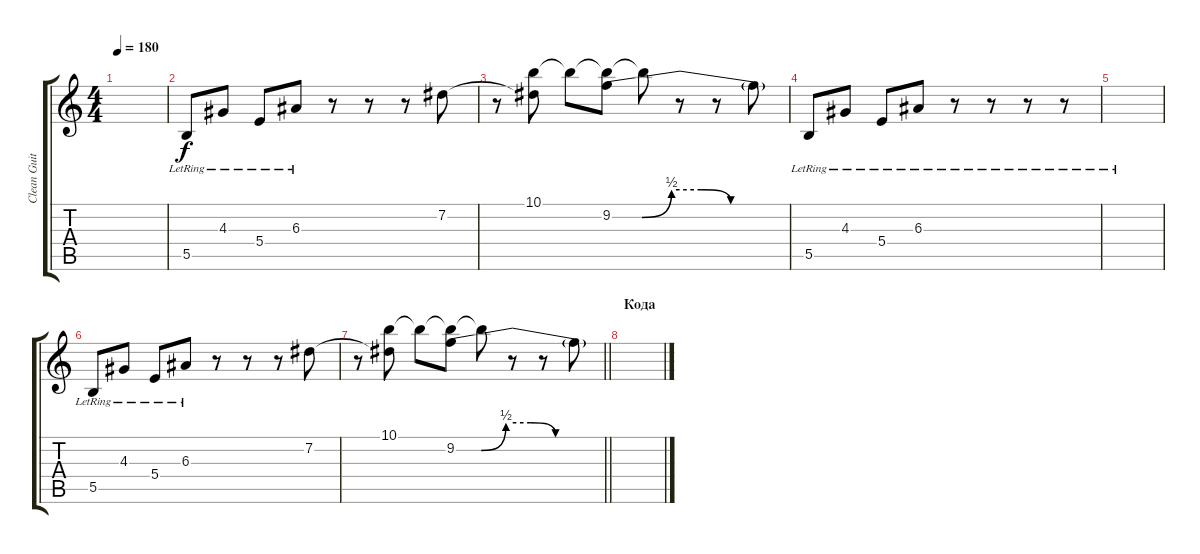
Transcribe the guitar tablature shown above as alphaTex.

\track ("Clean Guitar" "Clean Guit") {instrument electricguitarclean}
\staff {score tabs}
\tuning (Db4 Ab3 E3 B2 Gb2 B1) {hide}
\ts (4 4)
\tempo 180
\clef g2
\ks c
|
5.5{lr}.8 4.3{lr}.8 5.4{lr}.8 6.3{lr}.8 r.8 r.8 r.8 7.2.8{balance 12} |
r.8 (10.1 7.2{t}).8 10.1{t}.8 (10.1{t} 9.2{be (custom 0 0 10 0 20 2 30 2 40 0 60 0)}).8 10.1{t}.8 r.8 r.8 9.2{t}.8 |
5.5{lr}.8{balance 5} 4.3{lr}.8 5.4{lr}.8 6.3{lr}.8 r.8 r.8 r.8 r.8 |
|
5.5{lr}.8 4.3{lr}.8 5.4{lr}.8 6.3{lr}.8 r.8 r.8 r.8 7.2.8{balance 12} |
\barLineRight lightlight
r.8 (10.1 7.2{t}).8 10.1{t}.8 (10.1{t} 9.2{be (custom 0 0 10 0 20 2 30 2 40 0 60 0)}).8 10.1{t}.8 r.8 r.8 9.2{t}.8 |
\section ("" "Кода")
